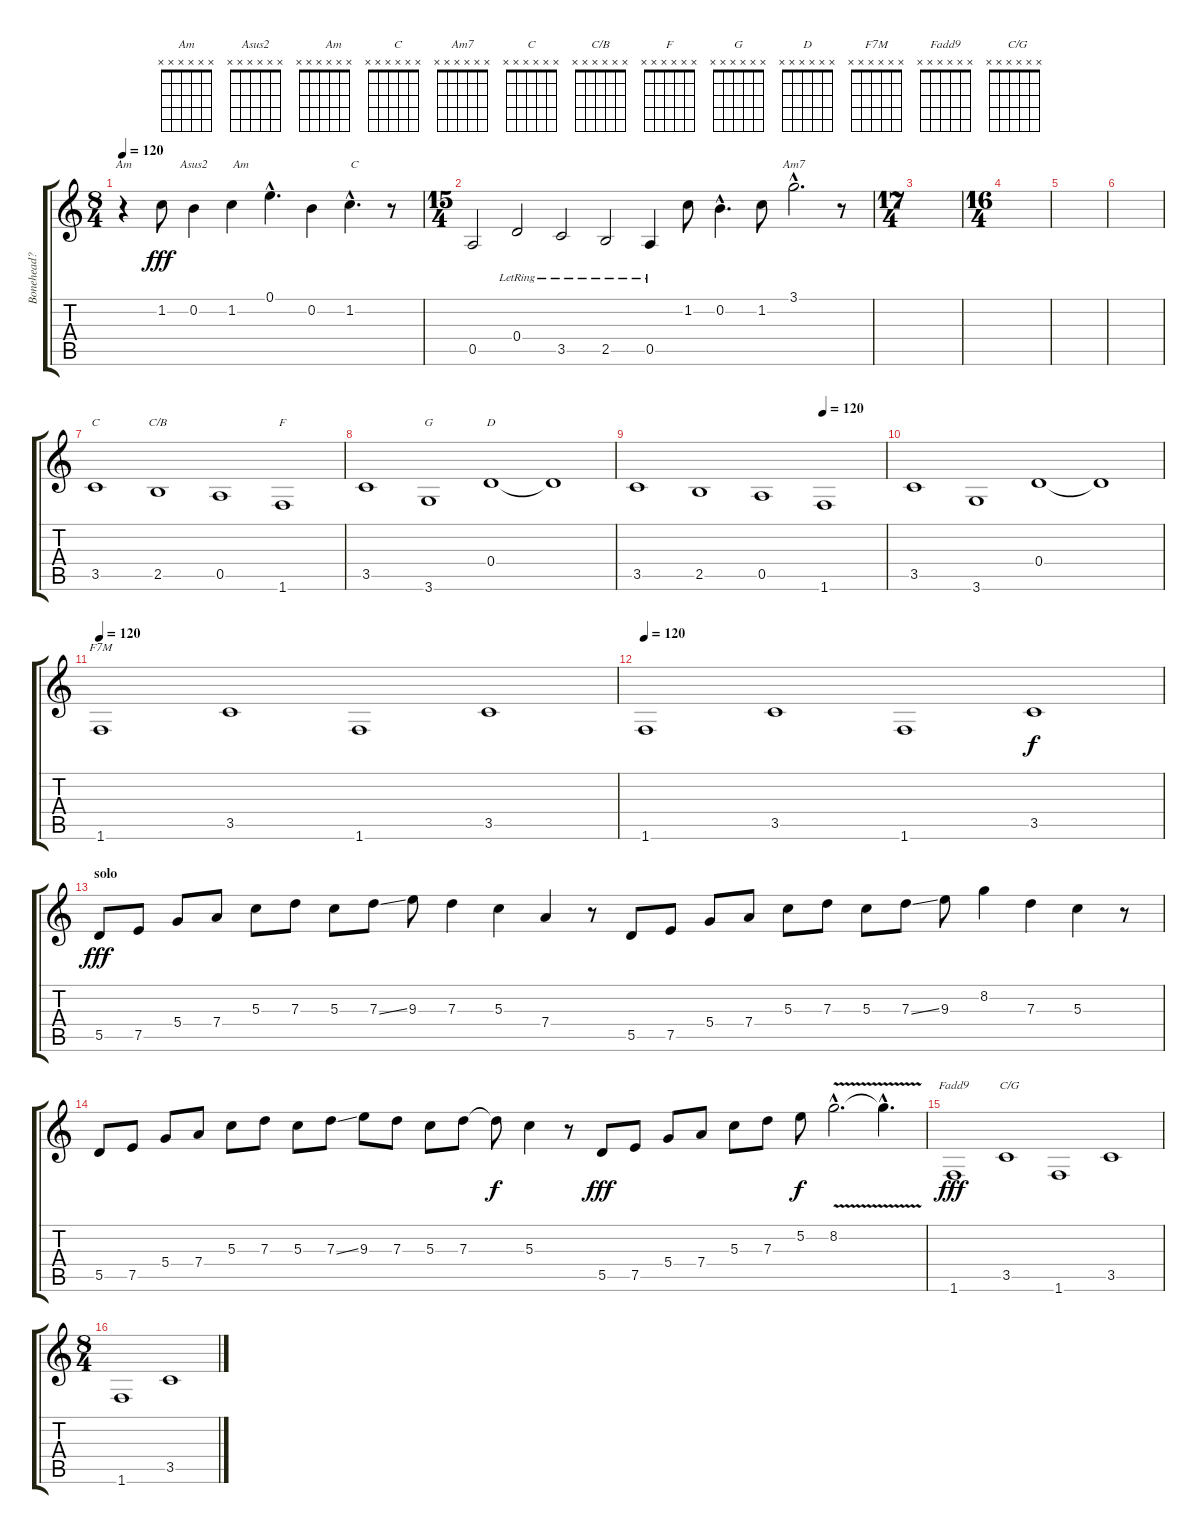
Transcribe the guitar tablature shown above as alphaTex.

\track ("Bonehead?" "Bonehead?") {instrument acousticguitarsteel}
\staff {score tabs}
\tuning (E4 B3 G3 D3 A2 E2) {hide}
\chord ("Am" x x x x x x)
\chord ("Asus2" x x x x x x)
\chord ("      Am" x x x x x x)
\chord ("   C" x x x x x x)
\chord ("Am7" x x x x x x)
\chord ("C" x x x x x x)
\chord ("C/B" x x x x x x)
\chord ("F" x x x x x x)
\chord ("G" x x x x x x)
\chord ("D" x x x x x x)
\chord ("F7M" x x x x x x)
\chord ("Fadd9" x x x x x x)
\chord ("  C/G" x x x x x x)
\ts (8 4)
\tempo 120
\clef g2
\ks c
r.4{ch "Am" dy fff} 1.2.8 0.2.4{ch "Asus2"} 1.2.4{ch "      Am"} 0.1{hac}.4{d} 0.2.4 1.2{hac}.4{d ch "   C"} r.8 |
\ts (15 4)
0.5.2 0.4{lr}.2 3.5{lr}.2 2.5{lr}.2 0.5{lr}.4 1.2.8 0.2{hac}.4{d} 1.2.8 3.1{hac}.2{d ch "Am7"} r.8 |
\ts (17 4)
|
\ts (16 4)
|
|
|
3.5.1{ch "C"} 2.5.1{ch "C/B"} 0.5.1 1.6.1{ch "F"} |
3.5.1 3.6.1{ch "G"} 0.4.1{ch "D"} 0.4{t}.1 |
\tempo (120 0.75)
3.5.1 2.5.1 0.5.1 1.6.1 |
3.5.1 3.6.1 0.4.1 0.4{t}.1 |
\tempo 120
1.6.1{ch "F7M"} 3.5.1 1.6.1 3.5.1 |
\tempo 120
1.6.1 3.5.1 1.6.1 3.5.1{dy f} |
\section ("" "solo")
5.5.8{dy fff} 7.5.8 5.4.8 7.4.8 5.3.8 7.3.8 5.3.8 7.3{ss}.8 9.3.8 7.3.4 5.3.4 7.4.4 r.8 5.5.8 7.5.8 5.4.8 7.4.8 5.3.8 7.3.8 5.3.8 7.3{ss}.8 9.3.8 8.2.4 7.3.4 5.3.4 r.8 |
5.5.8 7.5.8 5.4.8 7.4.8 5.3.8 7.3.8 5.3.8 7.3{ss}.8 9.3.8 7.3.8 5.3.8 7.3.8 7.3{t}.8{dy f} 5.3.4 r.8 5.5.8{dy fff} 7.5.8 5.4.8 7.4.8 5.3.8 7.3.8 5.2.8{dy f} 8.2{v hac}.2{d} 8.2{hac t}.4{d} |
1.6.1{ch "Fadd9" dy fff} 3.5.1{ch "  C/G"} 1.6.1 3.5.1 |
\ts (8 4)
1.6.1 3.5.1
